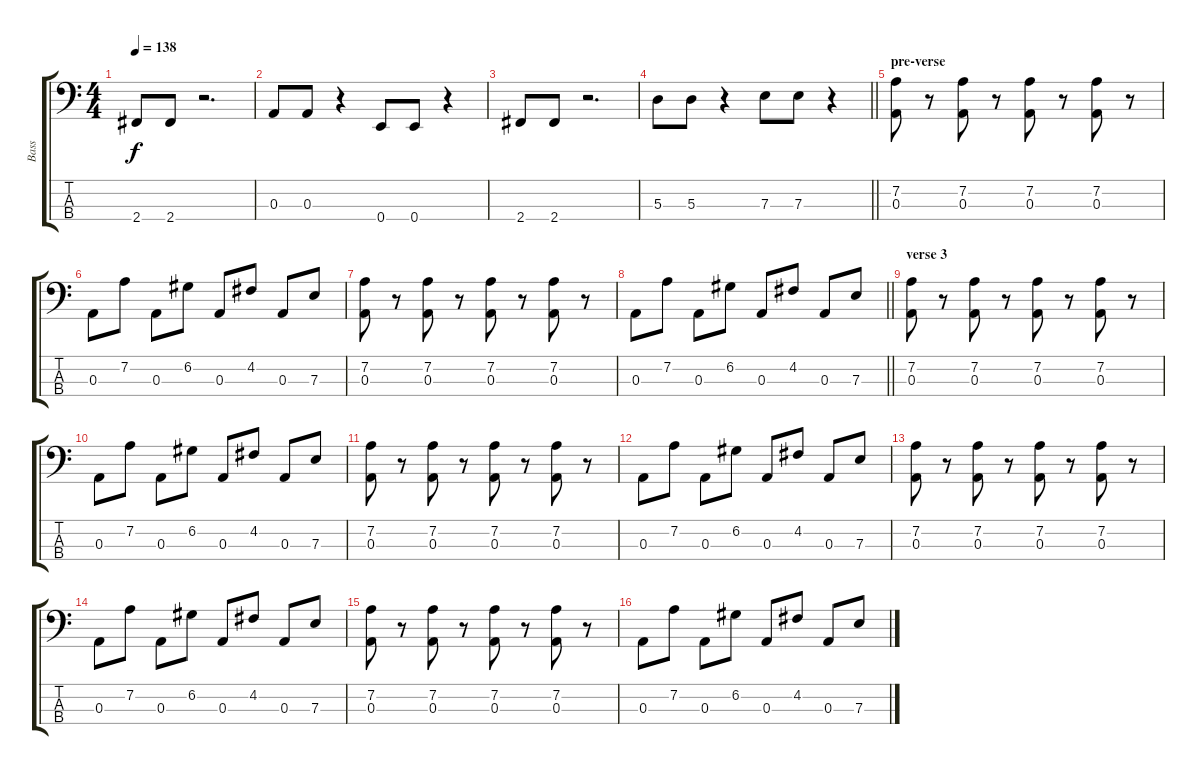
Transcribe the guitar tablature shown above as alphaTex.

\track ("Bass" "Bass") {instrument electricbassfinger}
\staff {score tabs}
\tuning (G2 D2 A1 E1) {hide}
\ts (4 4)
\tempo 138
\clef f4
\ks c
2.4.8{dy f} 2.4.8 r.2{d} |
0.3.8 0.3.8 r.4 0.4.8 0.4.8 r.4 |
2.4.8 2.4.8 r.2{d} |
\barLineRight lightlight
5.3.8 5.3.8 r.4 7.3.8 7.3.8 r.4 |
\section ("" "pre-verse")
(7.2 0.3).8 r.8 (7.2 0.3).8 r.8 (7.2 0.3).8 r.8 (7.2 0.3).8 r.8 |
0.3.8 7.2.8 0.3.8 6.2.8 0.3.8 4.2.8 0.3.8 7.3.8 |
(7.2 0.3).8 r.8 (7.2 0.3).8 r.8 (7.2 0.3).8 r.8 (7.2 0.3).8 r.8 |
\barLineRight lightlight
0.3.8 7.2.8 0.3.8 6.2.8 0.3.8 4.2.8 0.3.8 7.3.8 |
\section ("" "verse 3")
(7.2 0.3).8 r.8 (7.2 0.3).8 r.8 (7.2 0.3).8 r.8 (7.2 0.3).8 r.8 |
0.3.8 7.2.8 0.3.8 6.2.8 0.3.8 4.2.8 0.3.8 7.3.8 |
(7.2 0.3).8 r.8 (7.2 0.3).8 r.8 (7.2 0.3).8 r.8 (7.2 0.3).8 r.8 |
0.3.8 7.2.8 0.3.8 6.2.8 0.3.8 4.2.8 0.3.8 7.3.8 |
(7.2 0.3).8 r.8 (7.2 0.3).8 r.8 (7.2 0.3).8 r.8 (7.2 0.3).8 r.8 |
0.3.8 7.2.8 0.3.8 6.2.8 0.3.8 4.2.8 0.3.8 7.3.8 |
(7.2 0.3).8 r.8 (7.2 0.3).8 r.8 (7.2 0.3).8 r.8 (7.2 0.3).8 r.8 |
0.3.8 7.2.8 0.3.8 6.2.8 0.3.8 4.2.8 0.3.8 7.3.8
